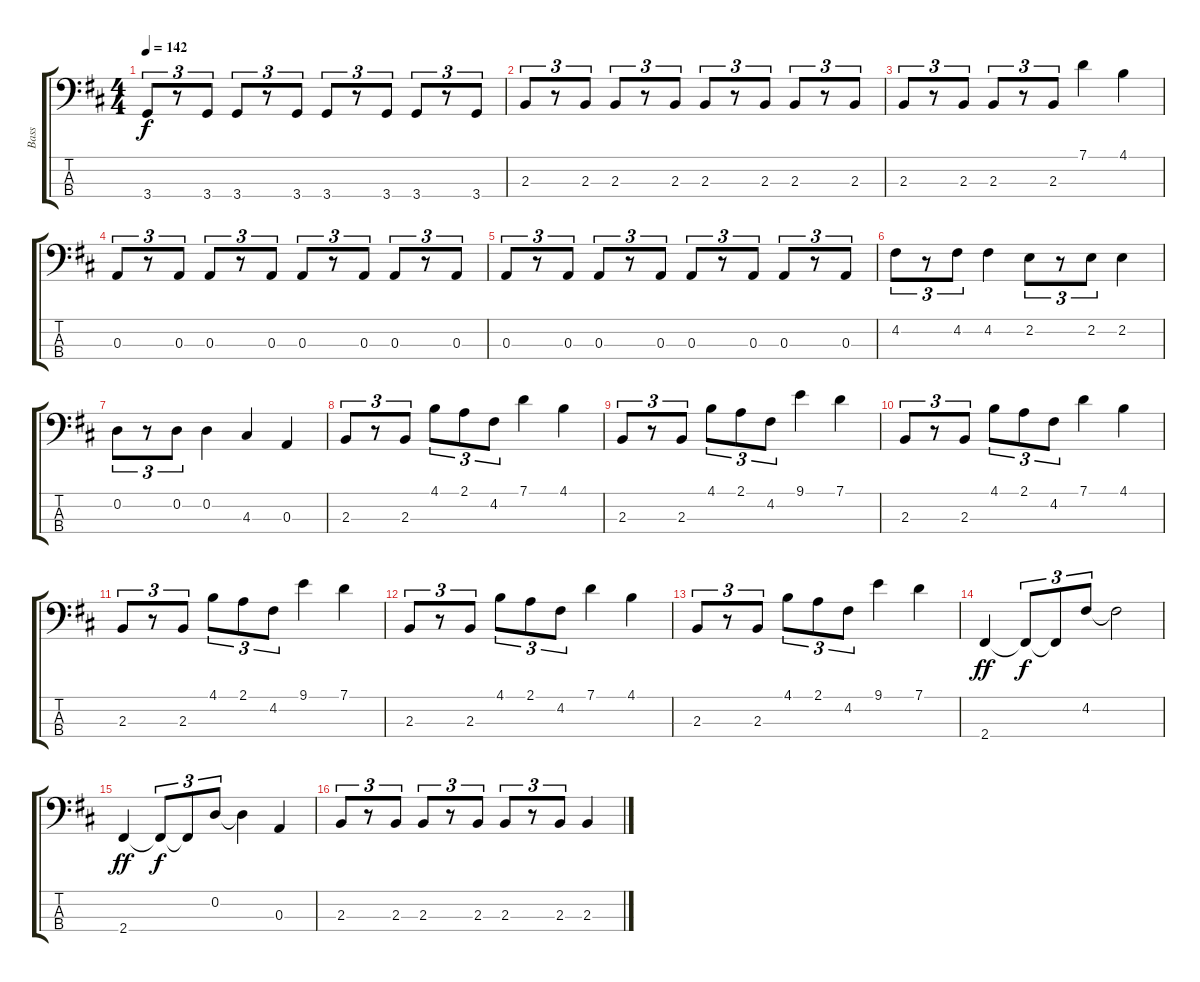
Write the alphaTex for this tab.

\track ("Bass" "Bass") {instrument electricbassfinger}
\staff {score tabs}
\tuning (G2 D2 A1 E1) {hide}
\ts (4 4)
\tempo 142
\clef f4
\ks bminor
3.4.8{tu (3 2) dy f} r.8{tu (3 2)} 3.4.8{tu (3 2)} 3.4.8{tu (3 2)} r.8{tu (3 2)} 3.4.8{tu (3 2)} 3.4.8{tu (3 2)} r.8{tu (3 2)} 3.4.8{tu (3 2)} 3.4.8{tu (3 2)} r.8{tu (3 2)} 3.4.8{tu (3 2)} |
2.3.8{tu (3 2)} r.8{tu (3 2)} 2.3.8{tu (3 2)} 2.3.8{tu (3 2)} r.8{tu (3 2)} 2.3.8{tu (3 2)} 2.3.8{tu (3 2)} r.8{tu (3 2)} 2.3.8{tu (3 2)} 2.3.8{tu (3 2)} r.8{tu (3 2)} 2.3.8{tu (3 2)} |
2.3.8{tu (3 2)} r.8{tu (3 2)} 2.3.8{tu (3 2)} 2.3.8{tu (3 2)} r.8{tu (3 2)} 2.3.8{tu (3 2)} 7.1.4 4.1.4 |
0.3.8{tu (3 2)} r.8{tu (3 2)} 0.3.8{tu (3 2)} 0.3.8{tu (3 2)} r.8{tu (3 2)} 0.3.8{tu (3 2)} 0.3.8{tu (3 2)} r.8{tu (3 2)} 0.3.8{tu (3 2)} 0.3.8{tu (3 2)} r.8{tu (3 2)} 0.3.8{tu (3 2)} |
0.3.8{tu (3 2)} r.8{tu (3 2)} 0.3.8{tu (3 2)} 0.3.8{tu (3 2)} r.8{tu (3 2)} 0.3.8{tu (3 2)} 0.3.8{tu (3 2)} r.8{tu (3 2)} 0.3.8{tu (3 2)} 0.3.8{tu (3 2)} r.8{tu (3 2)} 0.3.8{tu (3 2)} |
4.2.8{tu (3 2)} r.8{tu (3 2)} 4.2.8{tu (3 2)} 4.2.4 2.2.8{tu (3 2)} r.8{tu (3 2)} 2.2.8{tu (3 2)} 2.2.4 |
0.2.8{tu (3 2)} r.8{tu (3 2)} 0.2.8{tu (3 2)} 0.2.4 4.3.4 0.3.4 |
2.3.8{tu (3 2)} r.8{tu (3 2)} 2.3.8{tu (3 2)} 4.1.8{tu (3 2)} 2.1.8{tu (3 2)} 4.2.8{tu (3 2)} 7.1.4 4.1.4 |
2.3.8{tu (3 2)} r.8{tu (3 2)} 2.3.8{tu (3 2)} 4.1.8{tu (3 2)} 2.1.8{tu (3 2)} 4.2.8{tu (3 2)} 9.1.4 7.1.4 |
2.3.8{tu (3 2)} r.8{tu (3 2)} 2.3.8{tu (3 2)} 4.1.8{tu (3 2)} 2.1.8{tu (3 2)} 4.2.8{tu (3 2)} 7.1.4 4.1.4 |
2.3.8{tu (3 2)} r.8{tu (3 2)} 2.3.8{tu (3 2)} 4.1.8{tu (3 2)} 2.1.8{tu (3 2)} 4.2.8{tu (3 2)} 9.1.4 7.1.4 |
2.3.8{tu (3 2)} r.8{tu (3 2)} 2.3.8{tu (3 2)} 4.1.8{tu (3 2)} 2.1.8{tu (3 2)} 4.2.8{tu (3 2)} 7.1.4 4.1.4 |
2.3.8{tu (3 2)} r.8{tu (3 2)} 2.3.8{tu (3 2)} 4.1.8{tu (3 2)} 2.1.8{tu (3 2)} 4.2.8{tu (3 2)} 9.1.4 7.1.4 |
2.4.4{dy ff} 2.4{t}.8{tu (3 2) dy f} 2.4{t}.8{tu (3 2)} 4.2.8{tu (3 2)} 4.2{t}.2 |
2.4.4{dy ff} 2.4{t}.8{tu (3 2) dy f} 2.4{t}.8{tu (3 2)} 0.2.8{tu (3 2)} 0.2{t}.4 0.3.4 |
2.3.8{tu (3 2)} r.8{tu (3 2)} 2.3.8{tu (3 2)} 2.3.8{tu (3 2)} r.8{tu (3 2)} 2.3.8{tu (3 2)} 2.3.8{tu (3 2)} r.8{tu (3 2)} 2.3.8{tu (3 2)} 2.3.4
